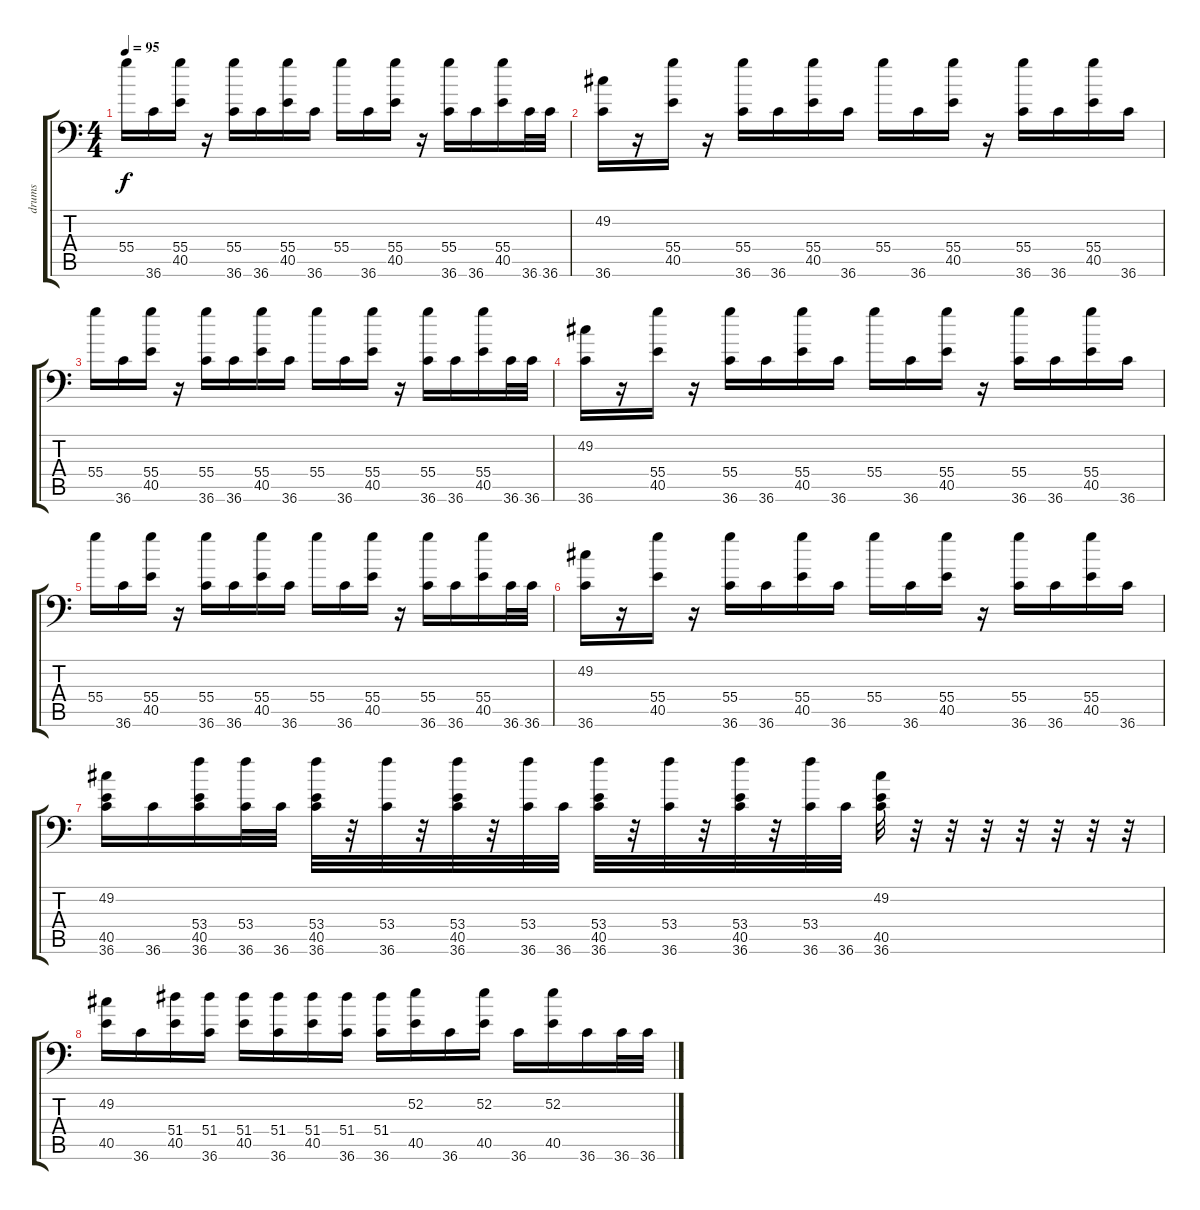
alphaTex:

\track ("drums" "drums") {instrument acousticgrandpiano}
\staff {score tabs}
\tuning (C-1 C-1 C-1 C-1 C-1 C-1) {hide}
\ts (4 4)
\tempo 95
\clef f4
\ks c
55.4.16{dy f} 36.6.16 (55.4 40.5).16 r.16 (55.4 36.6).16 36.6.16 (55.4 40.5).16 36.6.16 55.4.16 36.6.16 (55.4 40.5).16 r.16 (55.4 36.6).16 36.6.16 (55.4 40.5).16 36.6.32 36.6.32 |
(49.2 36.6).16 r.16 (55.4 40.5).16 r.16 (55.4 36.6).16 36.6.16 (55.4 40.5).16 36.6.16 55.4.16 36.6.16 (55.4 40.5).16 r.16 (55.4 36.6).16 36.6.16 (55.4 40.5).16 36.6.16 |
55.4.16 36.6.16 (55.4 40.5).16 r.16 (55.4 36.6).16 36.6.16 (55.4 40.5).16 36.6.16 55.4.16 36.6.16 (55.4 40.5).16 r.16 (55.4 36.6).16 36.6.16 (55.4 40.5).16 36.6.32 36.6.32 |
(49.2 36.6).16 r.16 (55.4 40.5).16 r.16 (55.4 36.6).16 36.6.16 (55.4 40.5).16 36.6.16 55.4.16 36.6.16 (55.4 40.5).16 r.16 (55.4 36.6).16 36.6.16 (55.4 40.5).16 36.6.16 |
55.4.16 36.6.16 (55.4 40.5).16 r.16 (55.4 36.6).16 36.6.16 (55.4 40.5).16 36.6.16 55.4.16 36.6.16 (55.4 40.5).16 r.16 (55.4 36.6).16 36.6.16 (55.4 40.5).16 36.6.32 36.6.32 |
(49.2 36.6).16 r.16 (55.4 40.5).16 r.16 (55.4 36.6).16 36.6.16 (55.4 40.5).16 36.6.16 55.4.16 36.6.16 (55.4 40.5).16 r.16 (55.4 36.6).16 36.6.16 (55.4 40.5).16 36.6.16 |
(49.2 40.5 36.6).16 36.6.16 (53.4 40.5 36.6).16 (53.4 36.6).32 36.6.32 (53.4 40.5 36.6).32 r.32 (53.4 36.6).32 r.32 (53.4 40.5 36.6).32 r.32 (53.4 36.6).32 36.6.32 (53.4 40.5 36.6).32 r.32 (53.4 36.6).32 r.32 (53.4 40.5 36.6).32 r.32 (53.4 36.6).32 36.6.32 (49.2 40.5 36.6).32 r.32 r.32 r.32 r.32 r.32 r.32 r.32 |
(49.2 40.5).16 36.6.16 (51.4 40.5).16 (51.4 36.6).16 (51.4 40.5).16 (51.4 36.6).16 (51.4 40.5).16 (51.4 36.6).16 (51.4 36.6).16 (52.2 40.5).16 36.6.16 (52.2 40.5).16 36.6.16 (52.2 40.5).16 36.6.16 36.6.32 36.6.32
